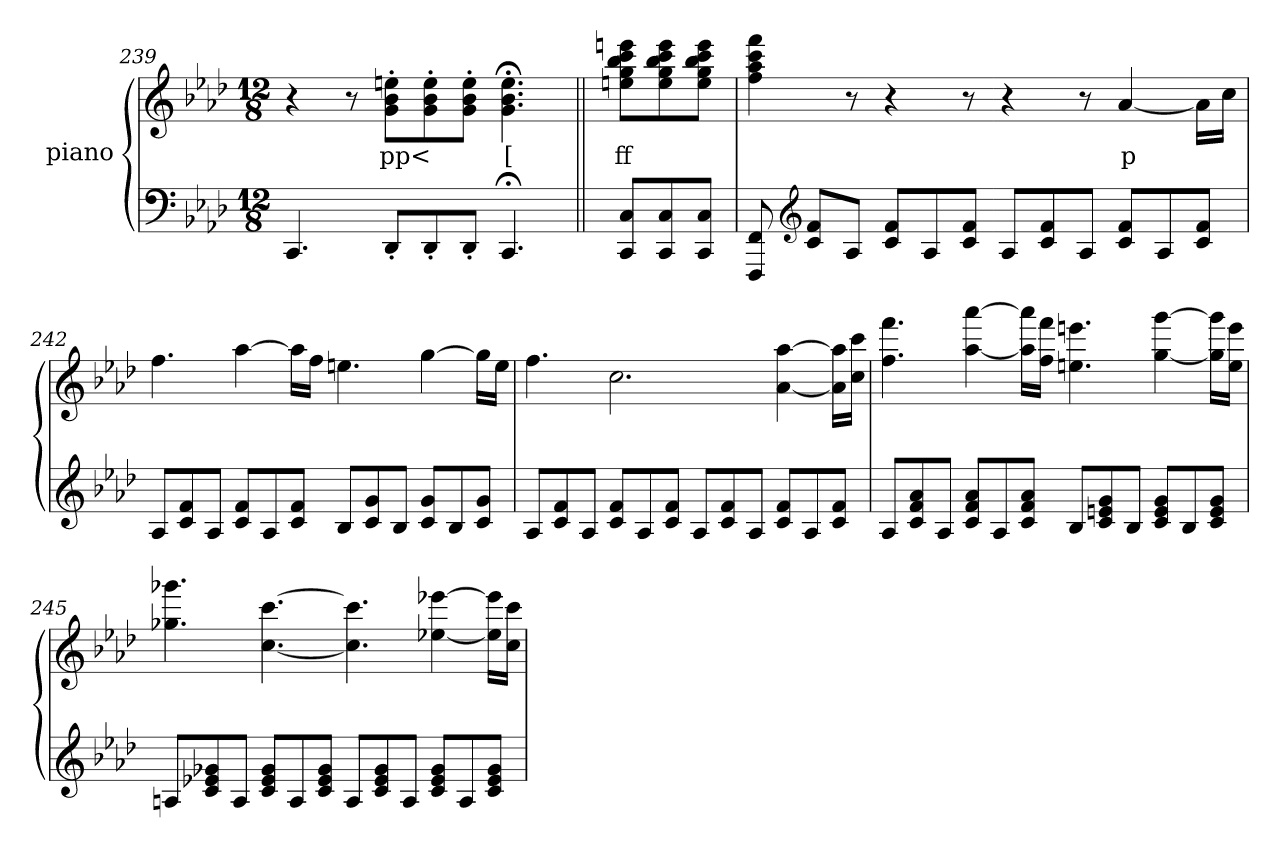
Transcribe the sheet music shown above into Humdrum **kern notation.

**kern	**kern	**text
*part2	*part1	*part1
*staff2	*staff1	*staff1
*	*I"piano	*
*clefF4	*clefG2	*
*k[b-e-a-d-]	*k[b-e-a-d-]	*
*M12/8	*M12/8	*
=239	=239	=239
4.CC	4r	.
.	8r	.
8DD-'>L	8g'> 8b-'> 8een'>L	pp<
8DD-'>	8g'> 8b-'> 8ee'>	.
8DD-'>J	8g'> 8b-'> 8ee'>J	.
4.CC;<	4.g;< 4.b-;< 4.ee;<	[
=240||	=240||	=240||
8CC 8CL	8een 8gg 8bb- 8ccc 8eeenL	ff
8CC 8C	8ee 8gg 8bb- 8ccc 8eee	.
8CC 8CJ	8ee 8gg 8bb- 8ccc 8eeeJ	.
=241	=241	=241
8FFF 8FF	4ff 4aa- 4ccc 4fff	.
*clefG2	*	*
8c 8fL	.	.
8A-J	8r	.
8c 8fL	4r	.
8A-	.	.
8c 8fJ	8r	.
8A-L	4r	.
8c 8f	.	.
8A-J	8r	.
8c 8fL	[4a-	p
8A-	.	.
8c 8fJ	16a-LL]	.
.	16ccJJ	.
=242	=242	=242
8A-L	4.ff	.
8c 8f	.	.
8A-J	.	.
8c 8fL	[4aa-	.
8A-	.	.
8c 8fJ	16aa-LL]	.
.	16ffJJ	.
8B-L	4.een	.
8c 8g	.	.
8B-J	.	.
8c 8gL	[4gg	.
8B-	.	.
8c 8gJ	16ggLL]	.
.	16eeJJ	.
=243	=243	=243
8A-L	4.ff	.
8c 8f	.	.
8A-J	.	.
8c 8fL	2.cc	.
8A-	.	.
8c 8fJ	.	.
8A-L	.	.
8c 8f	.	.
8A-J	.	.
8c 8fL	[4a- [4aa-	.
8A-	.	.
8c 8fJ	16a-] 16aa-]LL	.
.	16cc 16cccJJ	.
=244	=244	=244
8A-L	4.ff 4.fff	.
8c 8f 8a-	.	.
8A-J	.	.
8c 8f 8a-L	[4aa- [4aaa-	.
8A-	.	.
8c 8f 8a-J	16aa-] 16aaa-]LL	.
.	16ff 16fffJJ	.
8B-L	4.een 4.eeen	.
8c 8en 8g	.	.
8B-J	.	.
8c 8e 8gL	[4gg [4ggg	.
8B-	.	.
8c 8e 8gJ	16gg] 16ggg]LL	.
.	16ee 16eeeJJ	.
=245	=245	=245
8AnL	4.gg-X 4.ggg-X	.
8c 8e-X 8g-X	.	.
8AJ	.	.
8c 8e- 8g-L	[4.cc [4.ccc	.
8A	.	.
8c 8e- 8g-J	.	.
8AL	4.cc] 4.ccc]	.
8c 8e- 8g-	.	.
8AJ	.	.
8c 8e- 8g-L	[4ee-X [4eee-X	.
8A	.	.
8c 8e- 8g-J	16ee-] 16eee-]LL	.
.	16cc 16cccJJ	.
=	=	=
*-	*-	*-
